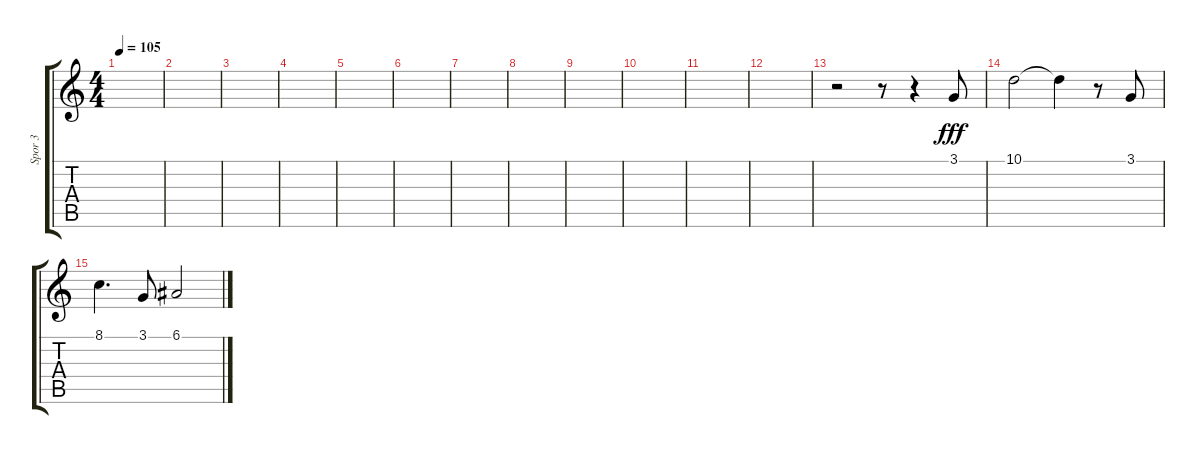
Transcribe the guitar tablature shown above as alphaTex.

\track ("Spor 3" "Spor 3") {instrument lead2sawtooth}
\staff {score tabs}
\tuning (E4 B3 G3 D3 A2 E2) {hide}
\ts (4 4)
\tempo 105
\clef g2
\ks c
|
|
|
|
|
|
|
|
|
|
|
|
r.2{volume 13} r.8 r.4 3.1.8{dy fff} |
10.1.2{volume 0} 10.1{t}.4 r.8 3.1.8{volume 16} |
8.1.4{d} 3.1.8 6.1.2
